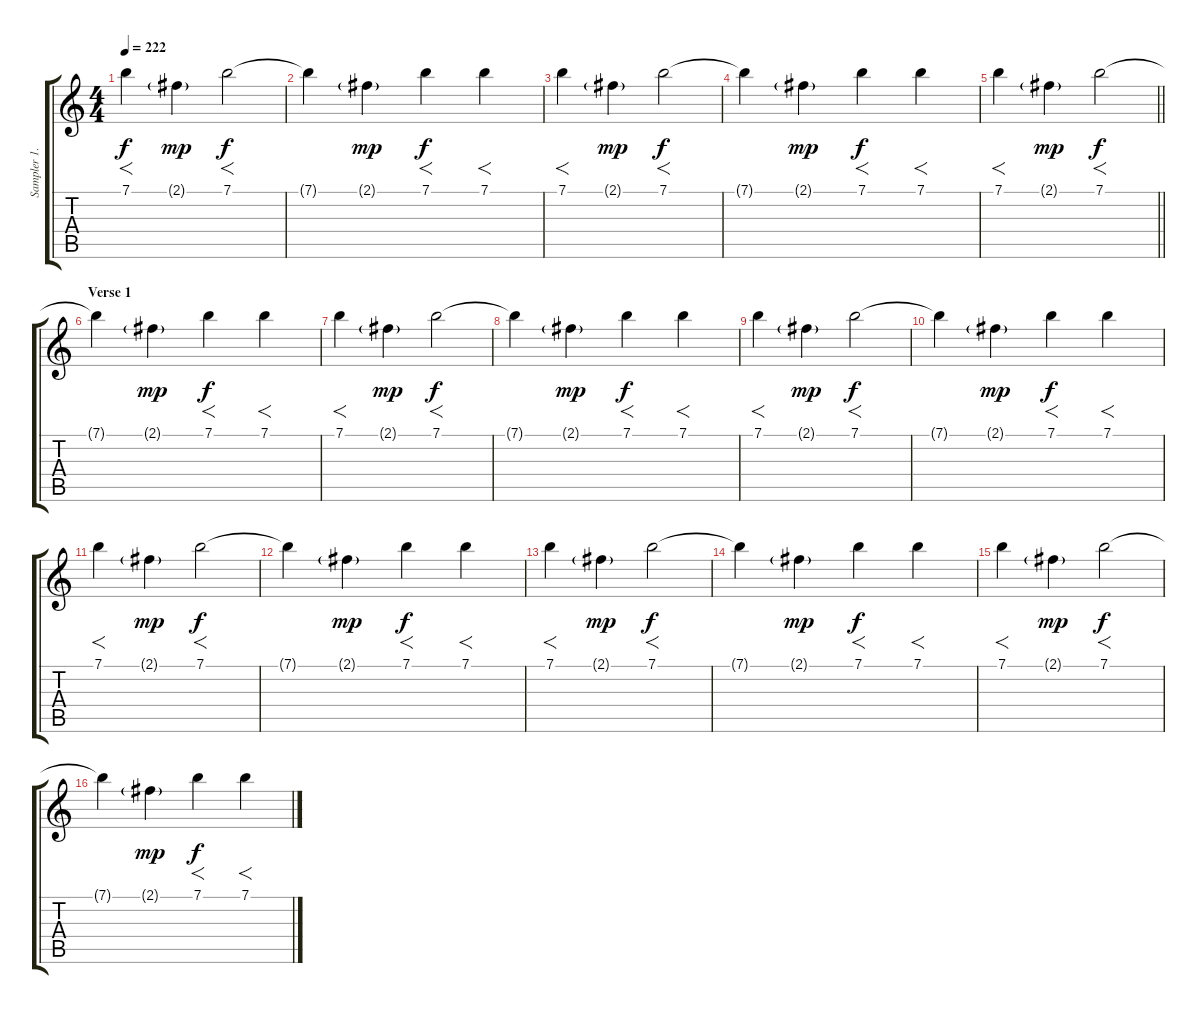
\track ("Sampler 1.2" "Sampler 1.") {instrument distortionguitar}
\staff {score tabs}
\tuning (E4 B3 G3 D3 A2 E2) {hide}
\ts (4 4)
\tempo 222
\clef g2
\ks c
7.1.4{f dy f} 2.1{g}.4{dy mp} 7.1.2{f dy f} |
7.1{t}.4 2.1{g}.4{dy mp} 7.1.4{f dy f} 7.1.4{f} |
7.1.4{f} 2.1{g}.4{dy mp} 7.1.2{f dy f} |
7.1{t}.4 2.1{g}.4{dy mp} 7.1.4{f dy f} 7.1.4{f} |
\barLineRight lightlight
7.1.4{f} 2.1{g}.4{dy mp} 7.1.2{f dy f} |
\section ("" "Verse 1")
7.1{t}.4 2.1{g}.4{dy mp} 7.1.4{f dy f} 7.1.4{f} |
7.1.4{f} 2.1{g}.4{dy mp} 7.1.2{f dy f} |
7.1{t}.4 2.1{g}.4{dy mp} 7.1.4{f dy f} 7.1.4{f} |
7.1.4{f} 2.1{g}.4{dy mp} 7.1.2{f dy f} |
7.1{t}.4 2.1{g}.4{dy mp} 7.1.4{f dy f} 7.1.4{f} |
7.1.4{f} 2.1{g}.4{dy mp} 7.1.2{f dy f} |
7.1{t}.4 2.1{g}.4{dy mp} 7.1.4{f dy f} 7.1.4{f} |
7.1.4{f} 2.1{g}.4{dy mp} 7.1.2{f dy f} |
7.1{t}.4 2.1{g}.4{dy mp} 7.1.4{f dy f} 7.1.4{f} |
7.1.4{f} 2.1{g}.4{dy mp} 7.1.2{f dy f} |
7.1{t}.4 2.1{g}.4{dy mp} 7.1.4{f dy f} 7.1.4{f}
